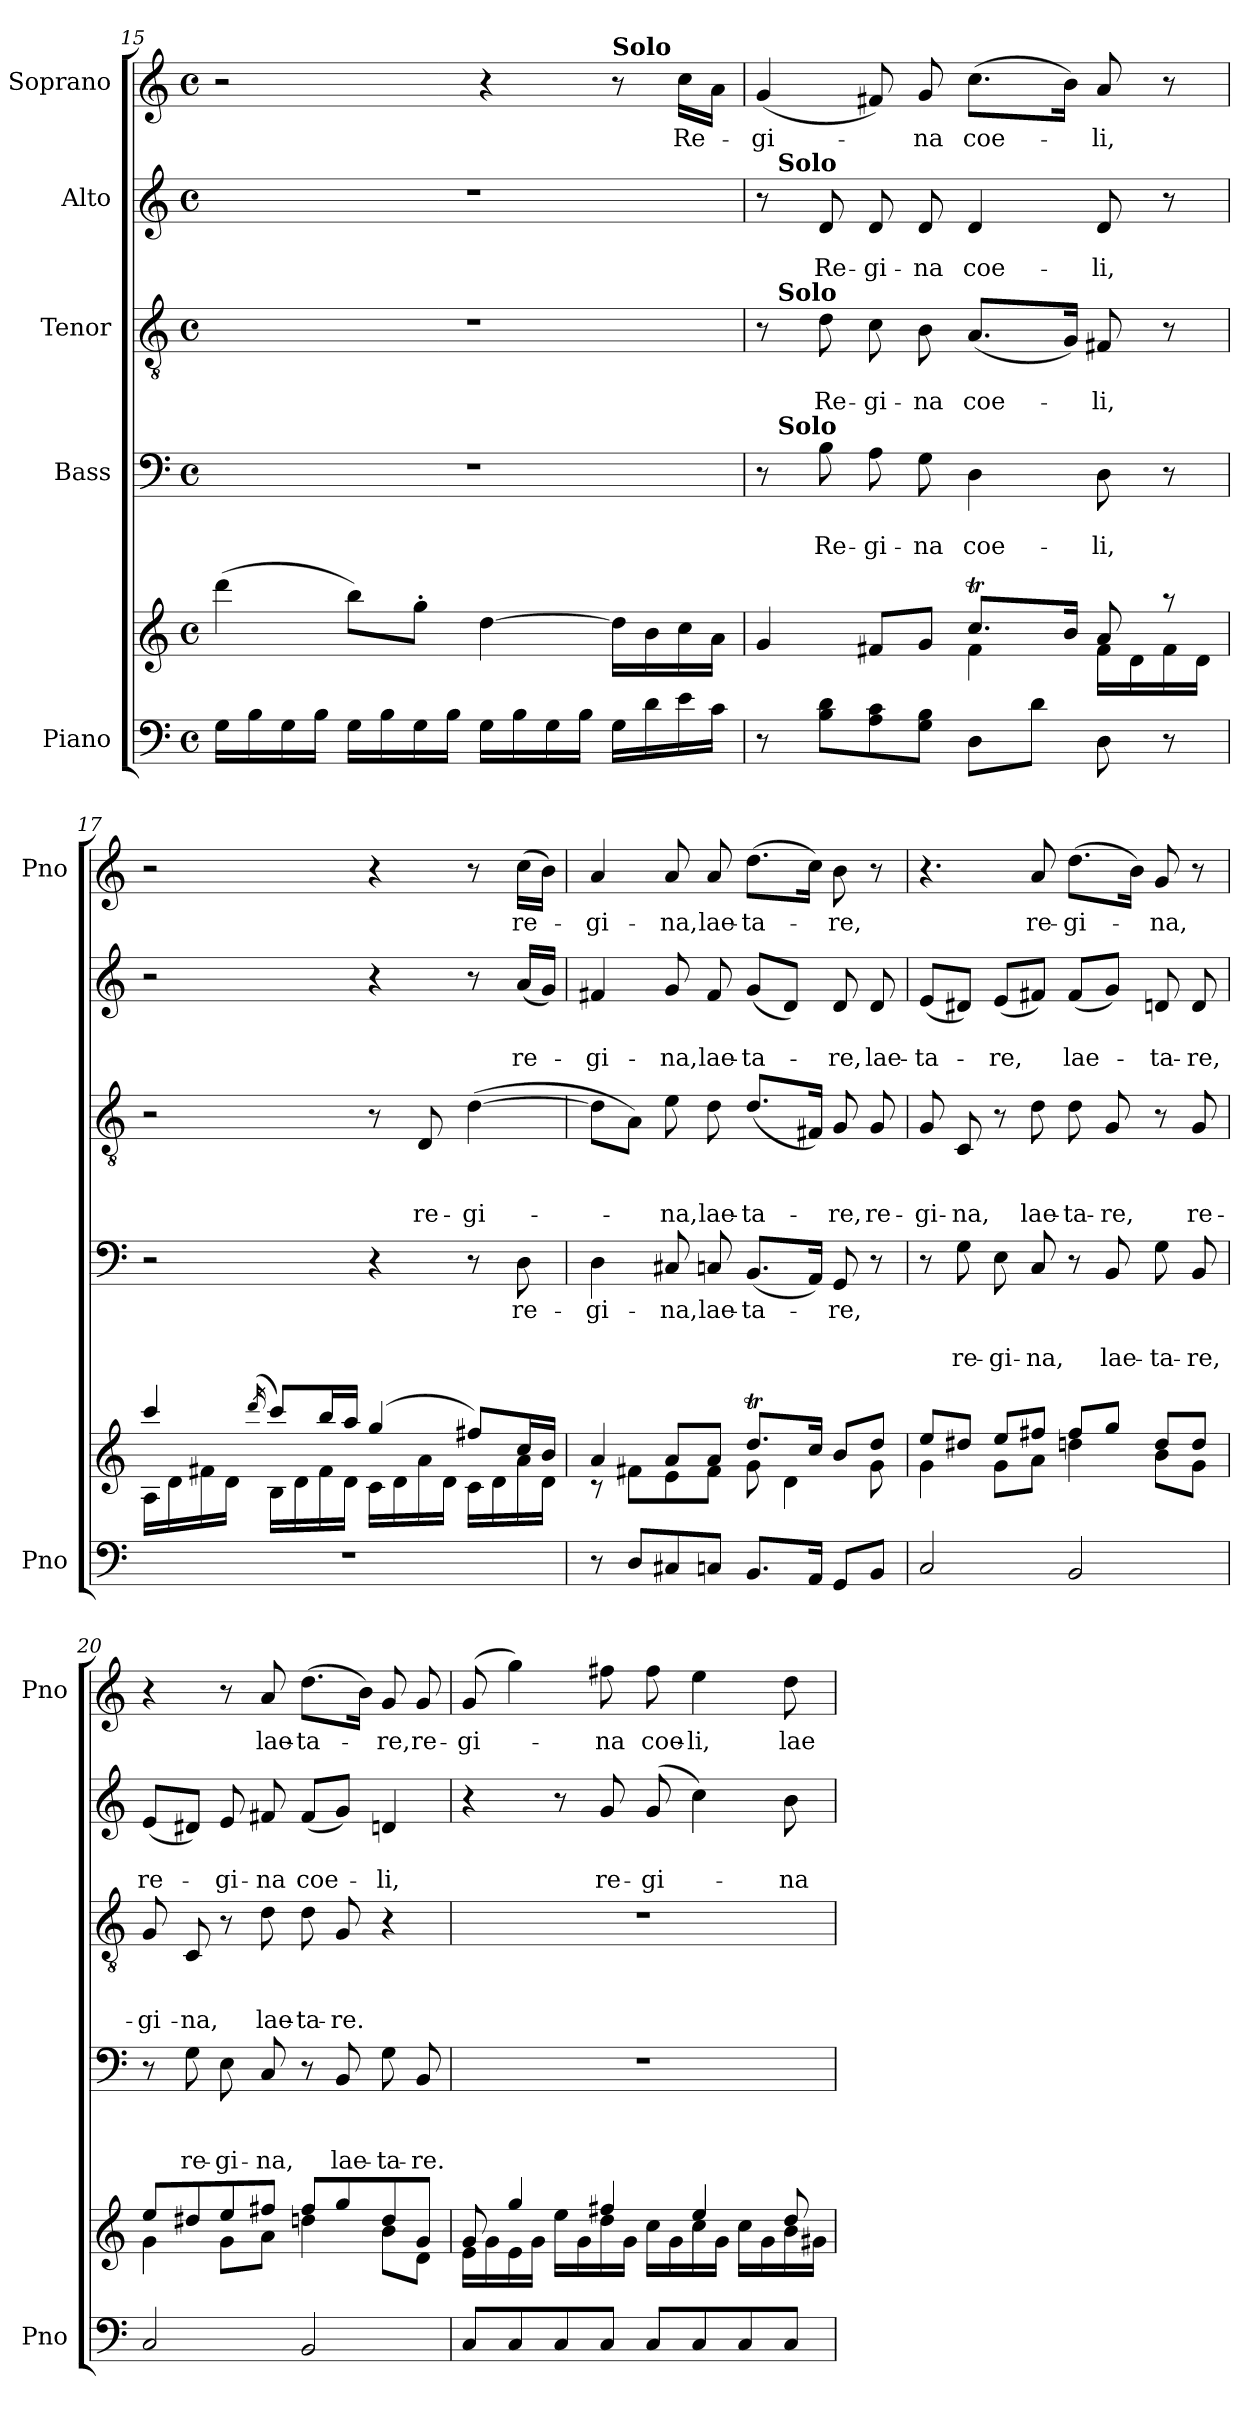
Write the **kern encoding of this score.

**kern	**kern	**kern	**text	**text	**text	**kern	**text	**text	**text	**kern	**text	**text	**kern	**text
*part5	*part5	*part4	*part4	*part4	*part4	*part3	*part3	*part3	*part3	*part2	*part2	*part2	*part1	*part1
*staff6	*staff5	*staff4	*staff4	*staff4	*staff4	*staff3	*staff3	*staff3	*staff3	*staff2	*staff2	*staff2	*staff1	*staff1
*I"Piano	*	*I"Bass	*	*	*	*I"Tenor	*	*	*	*I"Alto	*	*	*I"Soprano	*
*I'Pno	*	*	*	*	*	*	*	*	*	*	*	*	*I'Pno	*
*clefF4	*clefG2	*clefF4	*	*	*	*clefGv2	*	*	*	*clefG2	*	*	*clefG2	*
*k[]	*k[]	*k[]	*	*	*	*k[]	*	*	*	*k[]	*	*	*k[]	*
*C:	*C:	*C:	*	*	*	*C:	*	*	*	*C:	*	*	*C:	*
*M4/4	*M4/4	*M4/4	*	*	*	*M4/4	*	*	*	*M4/4	*	*	*M4/4	*
*met(c)	*met(c)	*met(c)	*	*	*	*met(c)	*	*	*	*met(c)	*	*	*met(c)	*
=15	=15	=15	=15	=15	=15	=15	=15	=15	=15	=15	=15	=15	=15	=15
16G\LL	(4ddd\	1r	.	.	.	1r	.	.	.	1r	.	.	2r	.
16B\	.	.	.	.	.	.	.	.	.	.	.	.	.	.
16G\	.	.	.	.	.	.	.	.	.	.	.	.	.	.
16B\JJ	.	.	.	.	.	.	.	.	.	.	.	.	.	.
16G\LL	8bb\L)	.	.	.	.	.	.	.	.	.	.	.	.	.
16B\	.	.	.	.	.	.	.	.	.	.	.	.	.	.
16G\	8gg'>\J	.	.	.	.	.	.	.	.	.	.	.	.	.
16B\JJ	.	.	.	.	.	.	.	.	.	.	.	.	.	.
16G\LL	[4dd\	.	.	.	.	.	.	.	.	.	.	.	4r	.
16B\	.	.	.	.	.	.	.	.	.	.	.	.	.	.
16G\	.	.	.	.	.	.	.	.	.	.	.	.	.	.
16B\JJ	.	.	.	.	.	.	.	.	.	.	.	.	.	.
!	!	!	!	!	!	!	!	!	!	!	!	!	!LO:TX:a:B:t=Solo	!
16G\LL	16dd\LL]	.	.	.	.	.	.	.	.	.	.	.	8r	.
16d\	16b\	.	.	.	.	.	.	.	.	.	.	.	.	.
16e\	16cc\	.	.	.	.	.	.	.	.	.	.	.	16cc\LL	Re-
16c\JJ	16a\JJ	.	.	.	.	.	.	.	.	.	.	.	16a\JJ	.
=16	=16	=16	=16	=16	=16	=16	=16	=16	=16	=16	=16	=16	=16	=16
*	*^	*^	*	*	*	*^	*	*	*	*^	*	*	*	*
8r	4g/	2ryy	8r	32ryy	.	.	.	8r	32ryy	.	.	.	8r	32ryy	.	.	(4g/	-gi-
!	!	!	!	!	!	!	!	!	!	!	!	!	!	!LO:TX:a:B:t=Solo	!	!	!	!
!	!	!	!	!	!	!	!	!	!LO:TX:a:B:t=Solo	!	!	!	!	!	!	!	!	!
!	!	!	!	!LO:TX:a:B:t=Solo	!	!	!	!	!	!	!	!	!	!	!	!	!	!
.	.	.	.	2ryy	.	.	.	.	2ryy	.	.	.	.	2ryy	.	.	.	.
8B\ 8d\L	.	.	8B\	.	.	Re-	.	8d\	.	.	Re-	.	8d/	.	.	Re-	.	.
8A\ 8c\	8f#X/L	.	8A\	.	.	-gi-	.	8c\	.	.	-gi-	.	8d/	.	.	-gi-	8f#X/)	.
8G\ 8B\J	8g/J	.	8G\	.	.	-na	.	8B\	.	.	-na	.	8d/	.	.	-na	8g/	-na
8D\L	8.ccT/L	4f#\	4D\	.	.	coe-	.	(8.A/L	.	.	coe-	.	4d/	.	.	coe-	(8.cc\L	coe-
.	.	.	.	4...ryy	.	.	.	.	4...ryy	.	.	.	.	4...ryy	.	.	.	.
8d\J	.	.	.	.	.	.	.	.	.	.	.	.	.	.	.	.	.	.
.	16b/Jk	.	.	.	.	.	.	16G/Jk)	.	.	.	.	.	.	.	.	16b\Jk)	.
8D\	8a/	16f#\LL	8D\	.	.	-li,	.	8F#X/	.	.	-li,	.	8d/	.	.	-li,	8a/	-li,
.	.	16d\	.	.	.	.	.	.	.	.	.	.	.	.	.	.	.	.
8r	8raa	16f#\	8r	.	.	.	.	8r	.	.	.	.	8r	.	.	.	8r	.
.	.	16d\JJ	.	.	.	.	.	.	.	.	.	.	.	.	.	.	.	.
*	*	*	*v	*v	*	*	*	*	*	*	*	*	*v	*v	*	*	*	*
*	*	*	*	*	*	*	*v	*v	*	*	*	*	*	*	*	*
!!LO:LB:g=z
=17	=17	=17	=17	=17	=17	=17	=17	=17	=17	=17	=17	=17	=17	=17	=17
1r	4ccc/	16A\LL	2r	.	.	.	2r	.	.	.	2r	.	.	2r	.
.	.	16d\	.	.	.	.	.	.	.	.	.	.	.	.	.
.	.	16f#X\	.	.	.	.	.	.	.	.	.	.	.	.	.
.	.	16d\JJ	.	.	.	.	.	.	.	.	.	.	.	.	.
.	(16qddd/	.	.	.	.	.	.	.	.	.	.	.	.	.	.
.	8ccc/L)	16B\LL	.	.	.	.	.	.	.	.	.	.	.	.	.
.	.	16d\	.	.	.	.	.	.	.	.	.	.	.	.	.
.	16bb/L	16f#\	.	.	.	.	.	.	.	.	.	.	.	.	.
.	16aa/JJ	16d\JJ	.	.	.	.	.	.	.	.	.	.	.	.	.
.	(4gg/	16c\LL	4r	.	.	.	8r	.	.	.	4r	.	.	4r	.
.	.	16d\	.	.	.	.	.	.	.	.	.	.	.	.	.
.	.	16a\	.	.	.	.	8D/	.	.	re-	.	.	.	.	.
.	.	16d\JJ	.	.	.	.	.	.	.	.	.	.	.	.	.
.	8ff#X/L)	16c\LL	8r	.	.	.	([4d\	.	.	-gi-	8r	.	.	8r	.
.	.	16d\	.	.	.	.	.	.	.	.	.	.	.	.	.
.	16cc/L	16a\	8D\	-re-	.	.	.	.	.	.	(16a/LL	.	re-	(16cc\LL	re-
.	16b/JJ	16d\JJ	.	.	.	.	.	.	.	.	16g/JJ)	.	.	16b\JJ)	.
=18	=18	=18	=18	=18	=18	=18	=18	=18	=18	=18	=18	=18	=18	=18	=18
8r	4a/	8rc	4D\	-gi-	.	.	8d\L]	.	.	.	4f#X/	.	-gi-	4a/	-gi-
8D/L	.	8f#X\L	.	.	.	.	8A\J)	.	.	.	.	.	.	.	.
8C#X/	8a/L	8e\	8C#X/	-na,	.	.	8e\	.	.	-na,	8g/	.	-na,	8a/	-na,
8Cn/J	8a/J	8f#\J	8Cn/	lae-	.	.	8d\	.	.	lae-	8f#/	.	lae-	8a/	lae-
8.BB/L	8.ddT/L	8g\	(8.BB/L	-ta-	.	.	(8.d/L	.	.	-ta-	(8g/L	.	-ta-	(8.dd\L	-ta-
.	.	4d\	.	.	.	.	.	.	.	.	8d/J)	.	.	.	.
16AA/Jk	16cc/Jk	.	16AA/Jk)	.	.	.	16F#X/Jk)	.	.	.	.	.	.	16cc\Jk)	.
8GG/L	8b/L	.	8GG/	-re,	.	.	8G/	.	.	-re,	8d/	.	-re,	8b\	-re,
8BB/J	8dd/J	8g\	8r	.	.	.	8G/	.	.	re-	8d/	.	lae-	8r	.
=19	=19	=19	=19	=19	=19	=19	=19	=19	=19	=19	=19	=19	=19	=19	=19
2C/	8ee/L	4g\	8r	.	.	.	8G/	.	.	-gi-	(8e/L	.	-ta-	4.r	.
.	8dd#X/J	.	8G\	.	.	re-	8C/	.	.	-na,	8d#X/J)	.	.	.	.
.	8ee/L	8g\L	8E\	.	.	-gi-	8r	.	.	.	(8e/L	.	-re,	.	.
.	8ff#X/J	8a\J	8C/	.	.	-na,	8d\	.	.	lae-	8f#X/J)	.	.	8a/	re-
2BB/	8ff#/L	4ddn\	8r	.	.	.	8d\	.	.	-ta-	(8f#/L	.	lae-	(8.dd\L	-gi-
.	8gg/J	.	8BB/	.	.	lae-	8G/	.	.	-re,	8g/J)	.	.	.	.
.	.	.	.	.	.	.	.	.	.	.	.	.	.	16b\Jk)	.
.	8dd/L	8b\L	8G\	.	.	-ta-	8r	.	.	.	8dn/	.	-ta-	8g/	-na,
.	8dd/J	8g\J	8BB/	.	.	-re,	8G/	.	.	re-	8d/	.	-re,	8r	.
!!LO:PB:g=z
=20	=20	=20	=20	=20	=20	=20	=20	=20	=20	=20	=20	=20	=20	=20	=20
2C/	8ee/L	4g\	8r	.	.	.	8G/	.	.	-­gi-	(8e/L	.	re-	4r	.
.	8dd#X/	.	8G\	.	.	re-	8C/	.	.	-na,	8d#X/J)	.	.	.	.
.	8ee/	8g\L	8E\	.	.	-gi-	8r	.	.	.	8e/	.	-gi-	8r	.
.	8ff#X/J	8a\J	8C/	.	.	-na,	8d\	.	.	lae-	8f#X/	.	-na	8a/	lae-
2BB/	8ff#/L	4ddn\	8r	.	.	.	8d\	.	.	-ta-	(8f#/L	.	coe-	(8.dd\L	-ta-
.	8gg/	.	8BB/	.	.	lae-	8G/	.	.	-re.	8g/J)	.	.	.	.
.	.	.	.	.	.	.	.	.	.	.	.	.	.	16b\Jk)	.
.	8dd/	8b\L	8G\	.	.	-ta-	4r	.	.	.	4dn/	.	-li,	8g/	-re,
.	8g/J	8d\J	8BB/	.	.	-re.	.	.	.	.	.	.	.	8g/	re-
=21	=21	=21	=21	=21	=21	=21	=21	=21	=21	=21	=21	=21	=21	=21	=21
8C/L	8g/	16e\LL	1r	.	.	.	1r	.	.	.	4r	.	.	(8g/	-gi-
.	.	16g\	.	.	.	.	.	.	.	.	.	.	.	.	.
8C/	4gg/	16e\	.	.	.	.	.	.	.	.	.	.	.	4gg\)	.
.	.	16g\JJ	.	.	.	.	.	.	.	.	.	.	.	.	.
8C/	.	16ee\LL	.	.	.	.	.	.	.	.	8r	.	.	.	.
.	.	16g\	.	.	.	.	.	.	.	.	.	.	.	.	.
8C/J	4ff#X/	16dd\	.	.	.	.	.	.	.	.	8g/	.	re-	8ff#X\	-na
.	.	16g\JJ	.	.	.	.	.	.	.	.	.	.	.	.	.
8C/L	.	16cc\LL	.	.	.	.	.	.	.	.	(8g/	.	-gi-	8ff#\	coe-
.	.	16g\	.	.	.	.	.	.	.	.	.	.	.	.	.
8C/	4ee/	16cc\	.	.	.	.	.	.	.	.	4cc\)	.	.	4ee\	-li,
.	.	16g\JJ	.	.	.	.	.	.	.	.	.	.	.	.	.
8C/	.	16cc\LL	.	.	.	.	.	.	.	.	.	.	.	.	.
.	.	16g\	.	.	.	.	.	.	.	.	.	.	.	.	.
8C/J	8dd/	16b\	.	.	.	.	.	.	.	.	8b\	.	-na	8dd\	lae-
.	.	16g#X\JJ	.	.	.	.	.	.	.	.	.	.	.	.	.
*	*v	*v	*	*	*	*	*	*	*	*	*	*	*	*	*
=	=	=	=	=	=	=	=	=	=	=	=	=	=	=
*-	*-	*-	*-	*-	*-	*-	*-	*-	*-	*-	*-	*-	*-	*-
